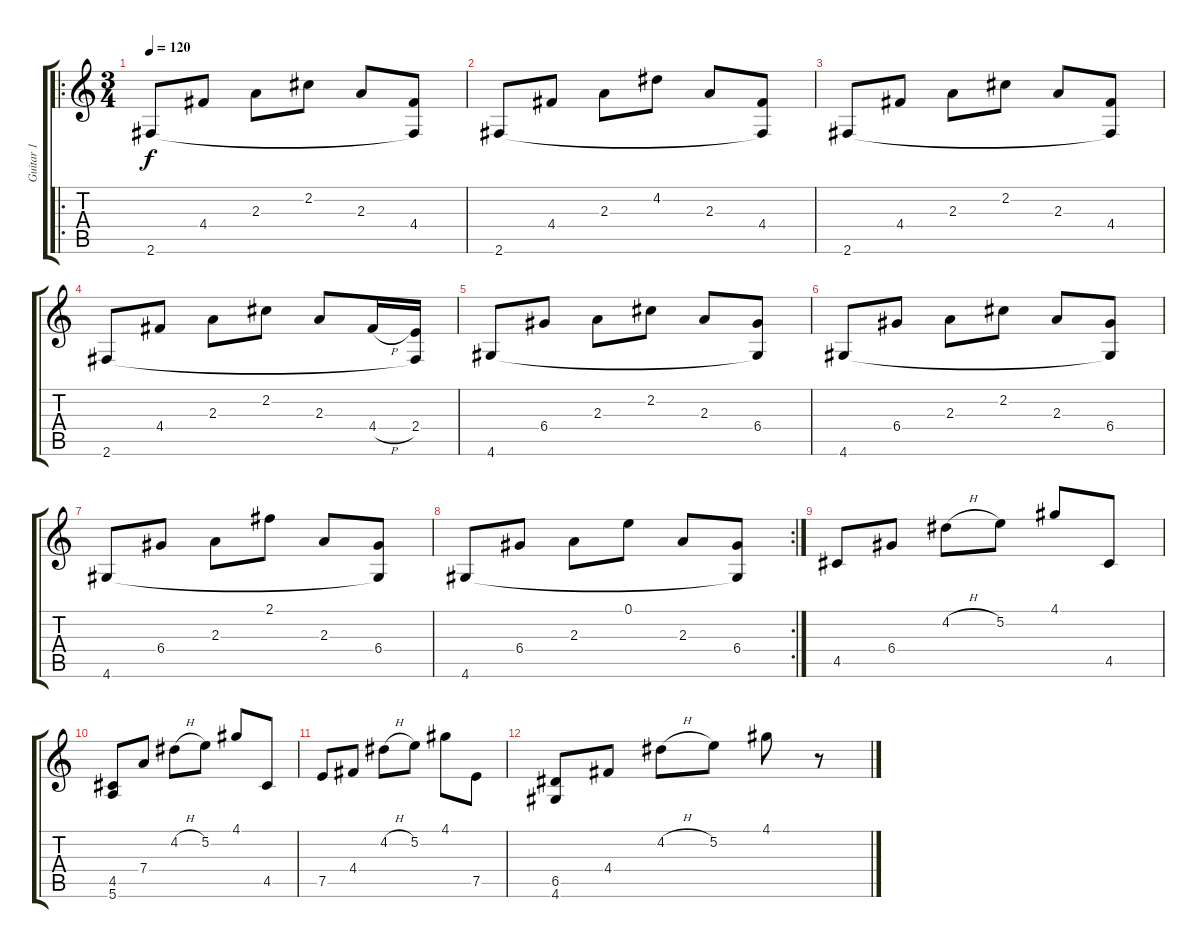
\track ("Guitar 1" "Guitar 1") {instrument acousticguitarnylon}
\staff {score tabs}
\tuning (E4 B3 G3 D3 A2 E2) {hide}
\ro
\ts (3 4)
\tempo 120
\clef g2
\ks c
2.6.8{dy f instrument acousticguitarnylon} 4.4.8 2.3.8 2.2.8 2.3.8 (4.4 2.6{t}).8 |
2.6.8 4.4.8 2.3.8 4.2.8 2.3.8 (4.4 2.6{t}).8 |
2.6.8 4.4.8 2.3.8 2.2.8 2.3.8 (4.4 2.6{t}).8 |
2.6.8 4.4.8 2.3.8 2.2.8 2.3.8 4.4{h}.16 (2.4 2.6{t}).16 |
4.6.8 6.4.8 2.3.8 2.2.8 2.3.8 (6.4 4.6{t}).8 |
4.6.8 6.4.8 2.3.8 2.2.8 2.3.8 (6.4 4.6{t}).8 |
4.6.8 6.4.8 2.3.8 2.1.8 2.3.8 (6.4 4.6{t}).8 |
\rc 2
4.6.8 6.4.8 2.3.8 0.1.8 2.3.8 (6.4 4.6{t}).8 |
4.5.8 6.4.8 4.2{h}.8 5.2.8 4.1.8 4.5.8 |
(4.5 5.6).8 7.4.8 4.2{h}.8 5.2.8 4.1.8 4.5.8 |
7.5.8 4.4.8 4.2{h}.8 5.2.8 4.1.8 7.5.8 |
(6.5 4.6).8 4.4.8 4.2{h}.8 5.2.8 4.1.8 r.8
